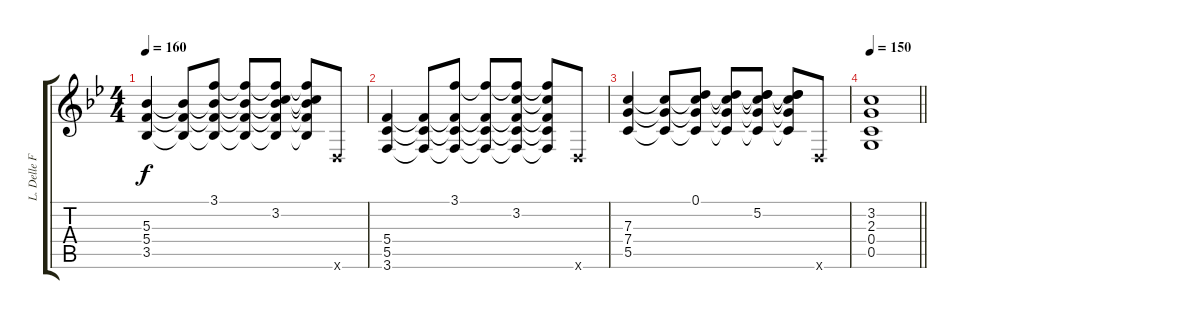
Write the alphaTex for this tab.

\track ("L. Delle Fave (Dist. Guitar R)" "L. Delle F") {instrument overdrivenguitar}
\staff {score tabs}
\tuning (D4 A3 F3 C3 G2 D2) {hide}
\ts (4 4)
\tempo 160
\clef g2
\ks gminor
(5.3 5.4 3.5).4{dy f} (5.3{t} 5.4{t} 3.5{t}).8 (3.1 5.3{t} 5.4{t} 3.5{t}).8 (3.1{t} 5.3{t} 5.4{t} 3.5{t}).8 (3.1{t} 3.2 5.3{t} 5.4{t} 3.5{t}).8 (3.1{t} 3.2{t} 5.3{t} 5.4{t} 3.5{t}).8 0.6{x}.8 |
(5.4 5.5 3.6).4 (5.4{t} 5.5{t} 3.6{t}).8 (3.1 5.4{t} 5.5{t} 3.6{t}).8 (3.1{t} 5.4{t} 5.5{t} 3.6{t}).8 (3.1{t} 3.2 5.4{t} 5.5{t} 3.6{t}).8 (3.1{t} 3.2{t} 5.4{t} 5.5{t} 3.6{t}).8 0.6{x}.8 |
(7.3 7.4 5.5).4 (7.3{t} 7.4{t} 5.5{t}).8 (0.1 7.3{t} 7.4{t} 5.5{t}).8 (0.1{t} 7.3{t} 7.4{t} 5.5{t}).8 (0.1{t} 5.2 7.3{t} 7.4{t} 5.5{t}).8 (0.1{t} 5.2{t} 7.3{t} 7.4{t} 5.5{t}).8 0.6{x}.8 |
\tempo 150
\barLineRight lightlight
(3.2 2.3 0.4 0.5).1
